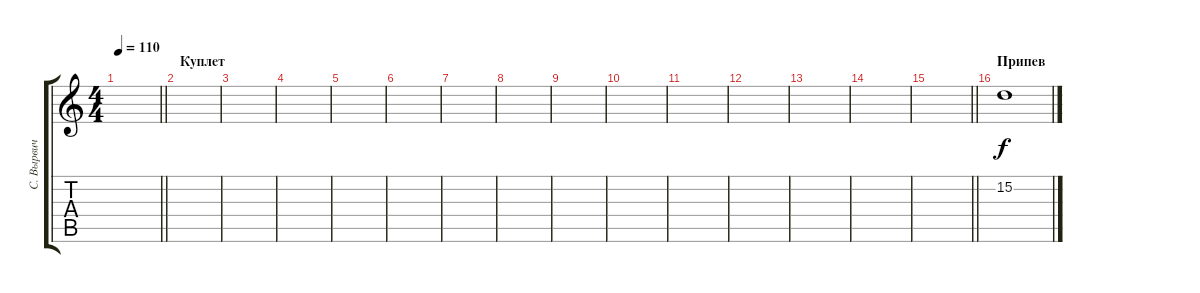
\track ("С. Вырвич (Бек-вокал)" "С. Вырвич ") {instrument drawbarorgan}
\staff {score tabs}
\tuning (E4 B3 G3 D3 A2 E2) {hide}
\ts (4 4)
\tempo 110
\clef g2
\barLineRight lightlight
\ks c
|
\section ("" "Куплет")
|
|
|
|
|
|
|
|
|
|
|
|
|
\barLineRight lightlight
|
\section ("" "Припев")
15.2.1
